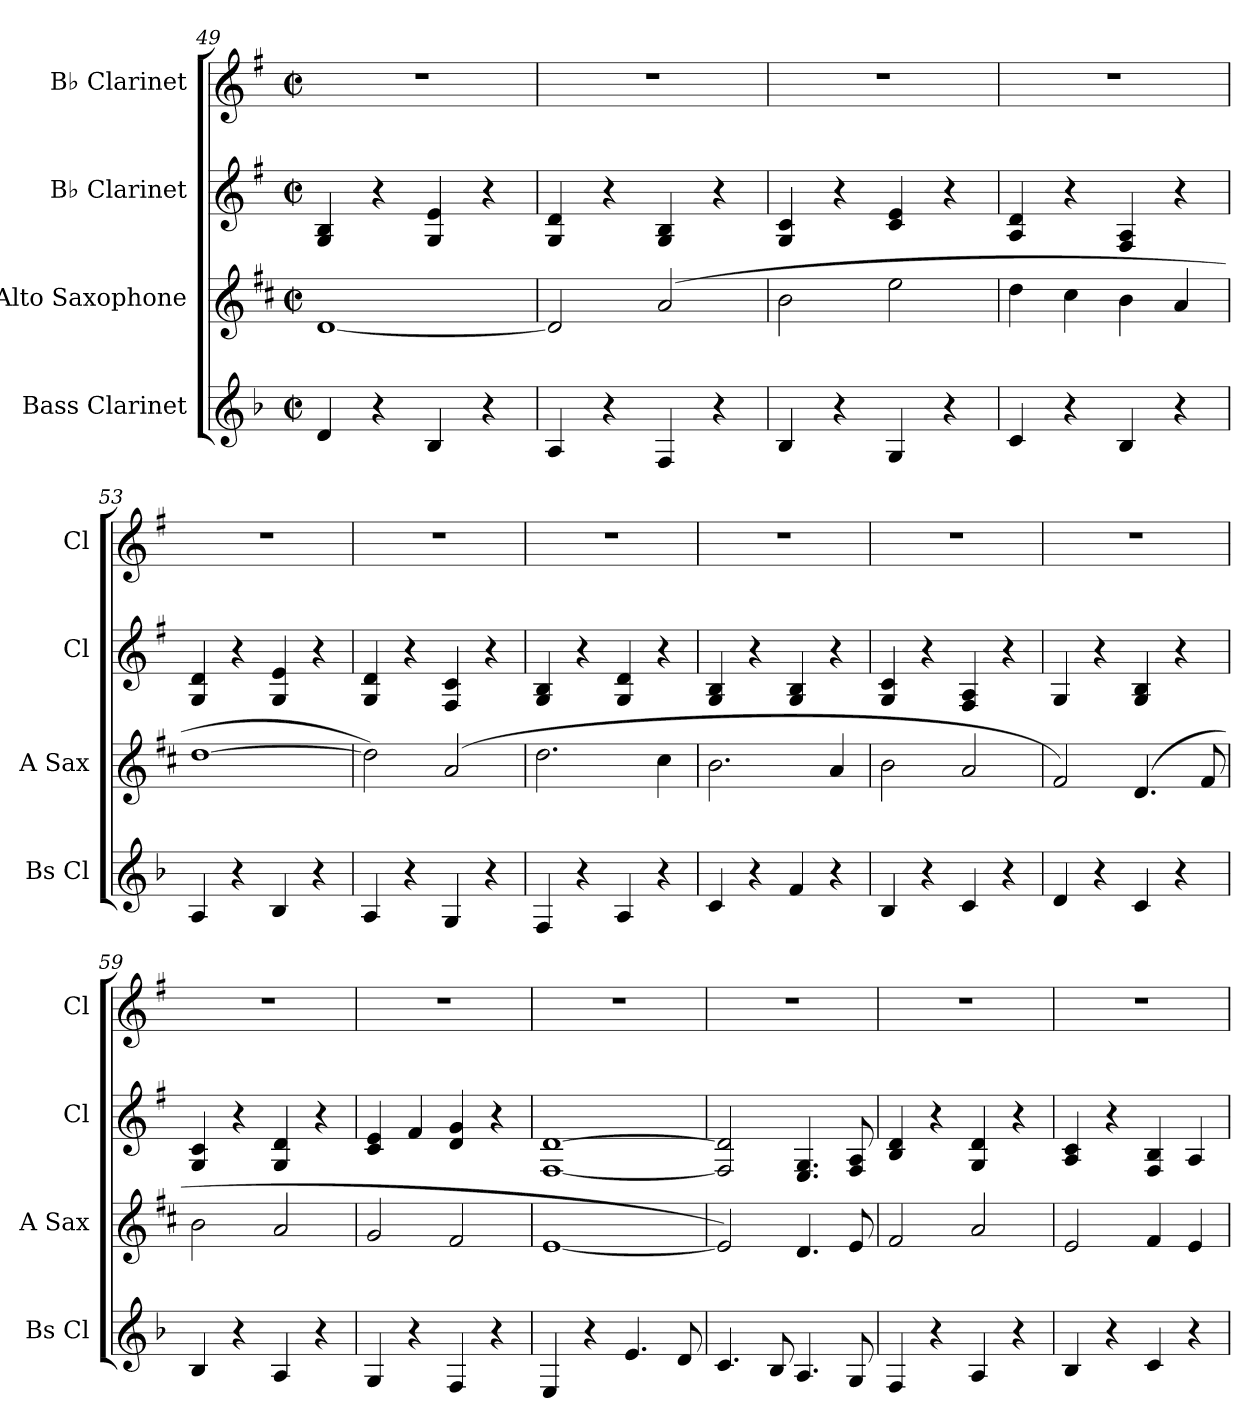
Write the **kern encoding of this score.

**kern	**kern	**kern	**kern
*part4	*part3	*part2	*part1
*staff4	*staff3	*staff2	*staff1
*I"Bass Clarinet	*I"Alto Saxophone	*I"B♭ Clarinet	*I"B♭ Clarinet
*I'Bs Cl	*I'A Sax	*I'Cl	*I'Cl
*clefG2	*clefG2	*clefG2	*clefG2
*ITrd8c14	*ITrd5c9	*ITrd1c2	*ITrd1c2
*k[b-]	*k[b-]	*k[b-]	*k[b-]
*M2/2	*M2/2	*M2/2	*M2/2
*met(c|)	*met(c|)	*met(c|)	*met(c|)
=49	=49	=49	=49
4D/	[1F	4F/ 4A/	1r
4r	.	4r	.
4BB-/	.	4F/ 4d/	.
4r	.	4r	.
=50	=50	=50	=50
4AA/	2F/]	4F/ 4c/	1r
4r	.	4r	.
4FF/	(2c/	4F/ 4A/	.
4r	.	4r	.
=51	=51	=51	=51
4BB-/	2d\	4F/ 4B-/	1r
4r	.	4r	.
4GG/	2g\	4B-/ 4d/	.
4r	.	4r	.
=52	=52	=52	=52
4C/	4f\	4G/ 4c/	1r
4r	4e\	4r	.
4BB-/	4d\	4E/ 4G/	.
4r	4c/	4r	.
=53	=53	=53	=53
4AA/	[1f	4F/ 4c/	1r
4r	.	4r	.
4BB-/	.	4F/ 4d/	.
4r	.	4r	.
=54	=54	=54	=54
4AA/	2f\])	4F/ 4c/	1r
4r	.	4r	.
4GG/	(2c/	4E/ 4B-/	.
4r	.	4r	.
=55	=55	=55	=55
4FF/	2.f\	4F/ 4A/	1r
4r	.	4r	.
4AA/	.	4F/ 4c/	.
4r	4e\	4r	.
=56	=56	=56	=56
4C/	2.d\	4F/ 4A/	1r
4r	.	4r	.
4F/	.	4F/ 4A/	.
4r	4c/	4r	.
=57	=57	=57	=57
4BB-/	2d\	4F/ 4B-/	1r
4r	.	4r	.
4C/	2c/	4E/ 4G/	.
4r	.	4r	.
=58	=58	=58	=58
4D/	2A/)	4F/	1r
4r	.	4r	.
4C/	(4.F/	4F/ 4A/	.
4r	.	4r	.
.	8A/	.	.
=59	=59	=59	=59
4BB-/	2d\	4F/ 4B-/	1r
4r	.	4r	.
4AA/	2c/	4F/ 4c/	.
4r	.	4r	.
=60	=60	=60	=60
4GG/	2B-/	4B-/ 4d/	1r
4r	.	4e/	.
4FF/	2A/	4c/ 4f/	.
4r	.	4r	.
!!LO:LB:g=z
=61	=61	=61	=61
4EE/	[1G	[1E [1c	1r
4r	.	.	.
4.E/	.	.	.
8D/	.	.	.
=62	=62	=62	=62
4.C/	2G/])	2E/] 2c/]	1r
8BB-/	.	.	.
4.AA/	4.F/	4.D/ 4.F/	.
8GG/	8G/	8E/ 8G/	.
=63	=63	=63	=63
4FF/	2A/	4A/ 4c/	1r
4r	.	4r	.
4AA/	2c/	4F/ 4c/	.
4r	.	4r	.
=64	=64	=64	=64
4BB-/	2G/	4G/ 4B-/	1r
4r	.	4r	.
4C/	4A/	4E/ 4A/	.
4r	4G/	4G/	.
=	=	=	=
*-	*-	*-	*-
